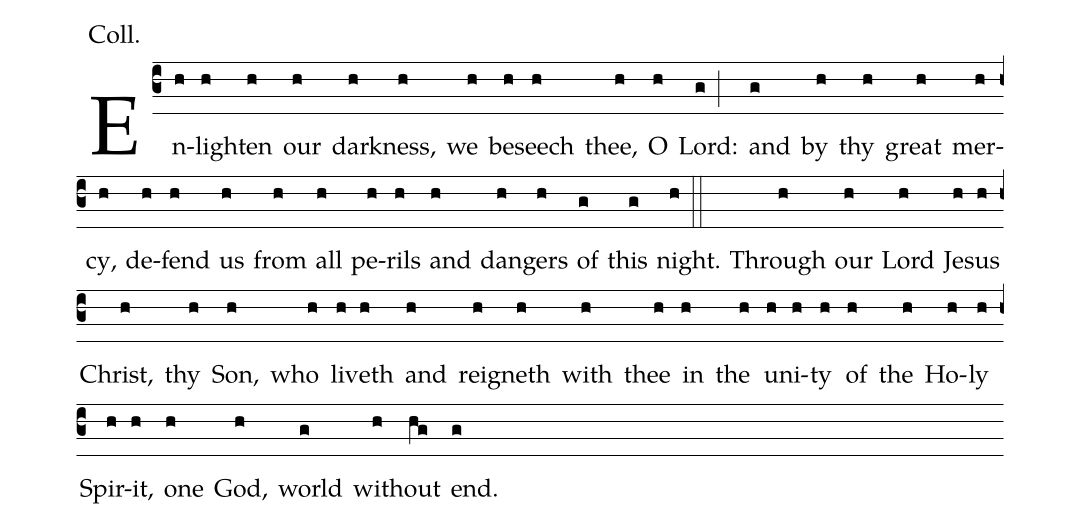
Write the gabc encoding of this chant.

annotation: Coll.;
%%
(c3) En(h)light(h)en(h) our(h) dark(h)ness,(h) we(h) be(h)seech(h) thee,(h) O(h) Lord:(g;) and(g) by(h) thy(h) great(h) mer(h)cy,(h) de(h)fend(h) us(h) from(h) all(h) pe(h)rils(h) and(h) dan(h)gers(h) of(g) this(g) night.(h::) Through(h) our(h) Lord(h) Je(h)sus(h) Christ,(h) thy(h) Son,(h) who(h) liv(h)eth(h) and(h) reign(h)eth(h) with(h) thee(h) in(h) the(h) un(h)i(h)ty(h) of(h) the(h) Ho(h)ly(h) Spir(h)it,(h) one(h) God,(h) world(g) with(h)out(hg) end.(g)
